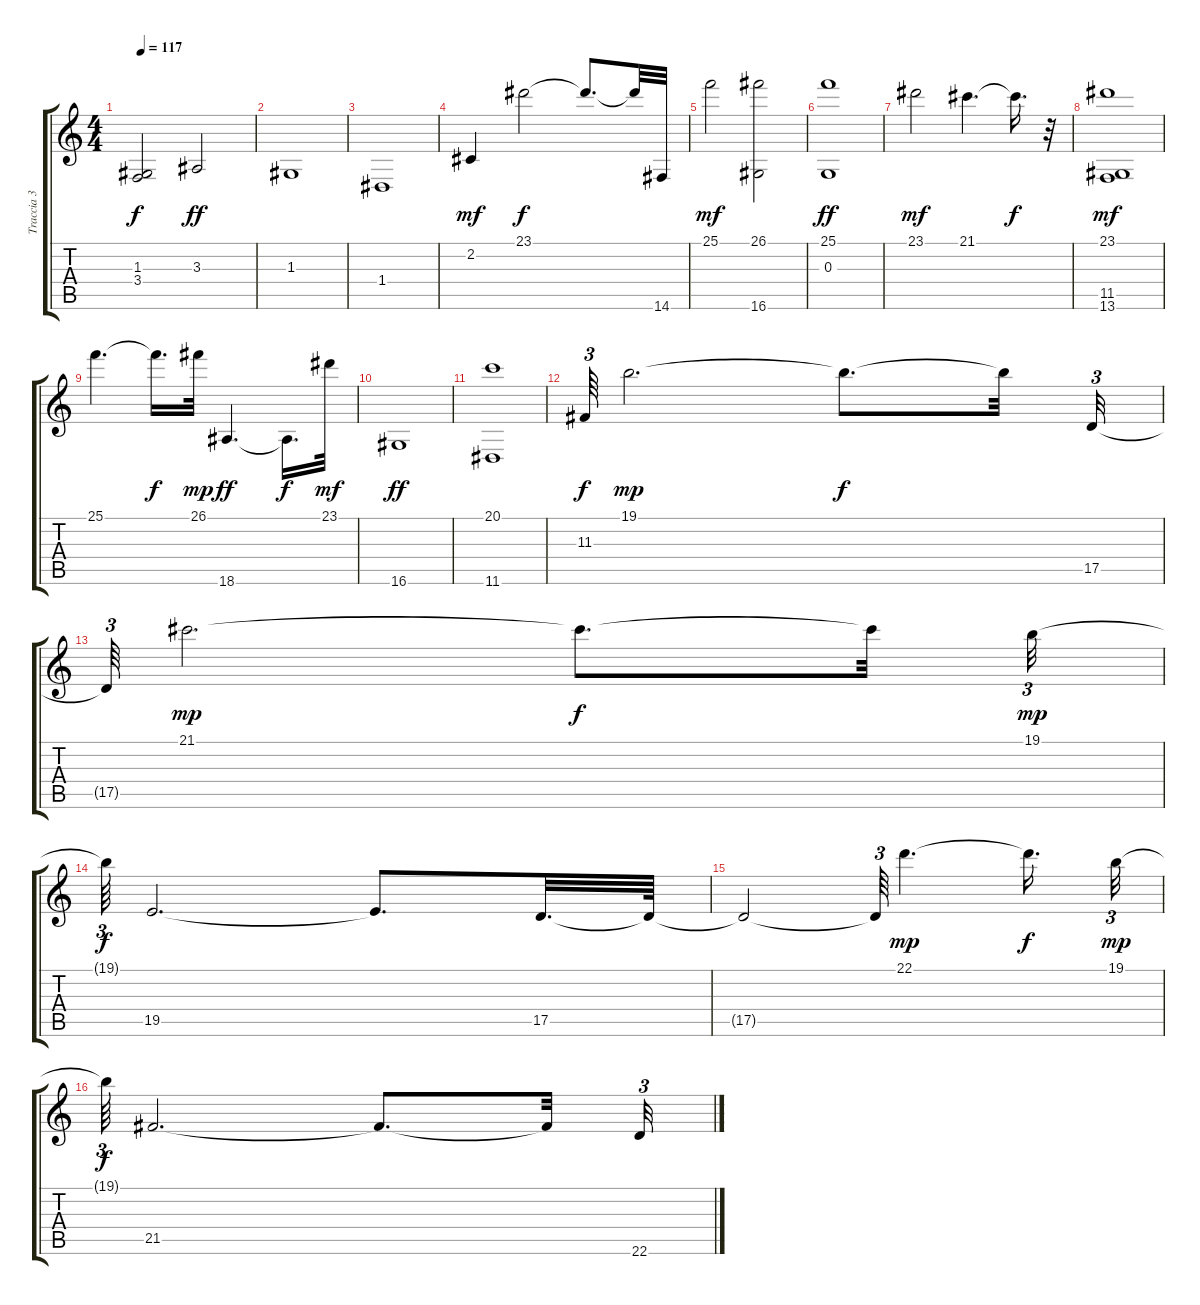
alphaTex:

\track ("Traccia 3" "Traccia 3") {instrument synthstrings1}
\staff {score tabs}
\tuning (E4 B3 G3 D3 A2 E2) {hide}
\ts (4 4)
\tempo 117
\clef g2
\ks c
(1.3{t} 3.4{t}).2{dy f} 3.3.2{dy ff} |
1.3.1 |
1.4.1 |
2.2.4{dy mf} 23.1.2{dy f} 23.1{t}.8{d} 23.1{t}.32 14.6.32 |
25.1.2{dy mf} (26.1 16.6).2 |
(25.1 0.3).1{dy ff} |
23.1.2{dy mf} 21.1.4{d} 21.1{t}.16{d dy f} r.32 |
(23.1 11.5 13.6).1{dy mf} |
25.1.4{d} 25.1{t}.16{d dy f} 26.1.32{dy mp} 18.6.4{d dy ff} 18.6{t}.16{d dy f} 23.1.32{dy mf} |
16.6.1{dy ff} |
(20.1 11.6).1 |
11.3.64{tu (3 2) dy f} 19.1.2{d dy mp} 19.1{t}.8{d dy f} 19.1{t}.32 17.5.32{tu (3 2)} |
17.5{t}.64{tu (3 2)} 21.1.2{d dy mp} 21.1{t}.8{d dy f} 21.1{t}.32 19.1.32{tu (3 2) dy mp} |
19.1{t}.64{tu (3 2) dy f} 19.5.2{d} 19.5{t}.8{d} 17.5.32{d} 17.5{t}.64 |
17.5{t}.2 17.5{t}.64{tu (3 2)} 22.1.4{d dy mp} 22.1{t}.16{d dy f} 19.1.32{tu (3 2) dy mp} |
19.1{t}.64{tu (3 2) dy f} 21.5.2{d} 21.5{t}.8{d} 21.5{t}.32 22.6.32{tu (3 2)}
